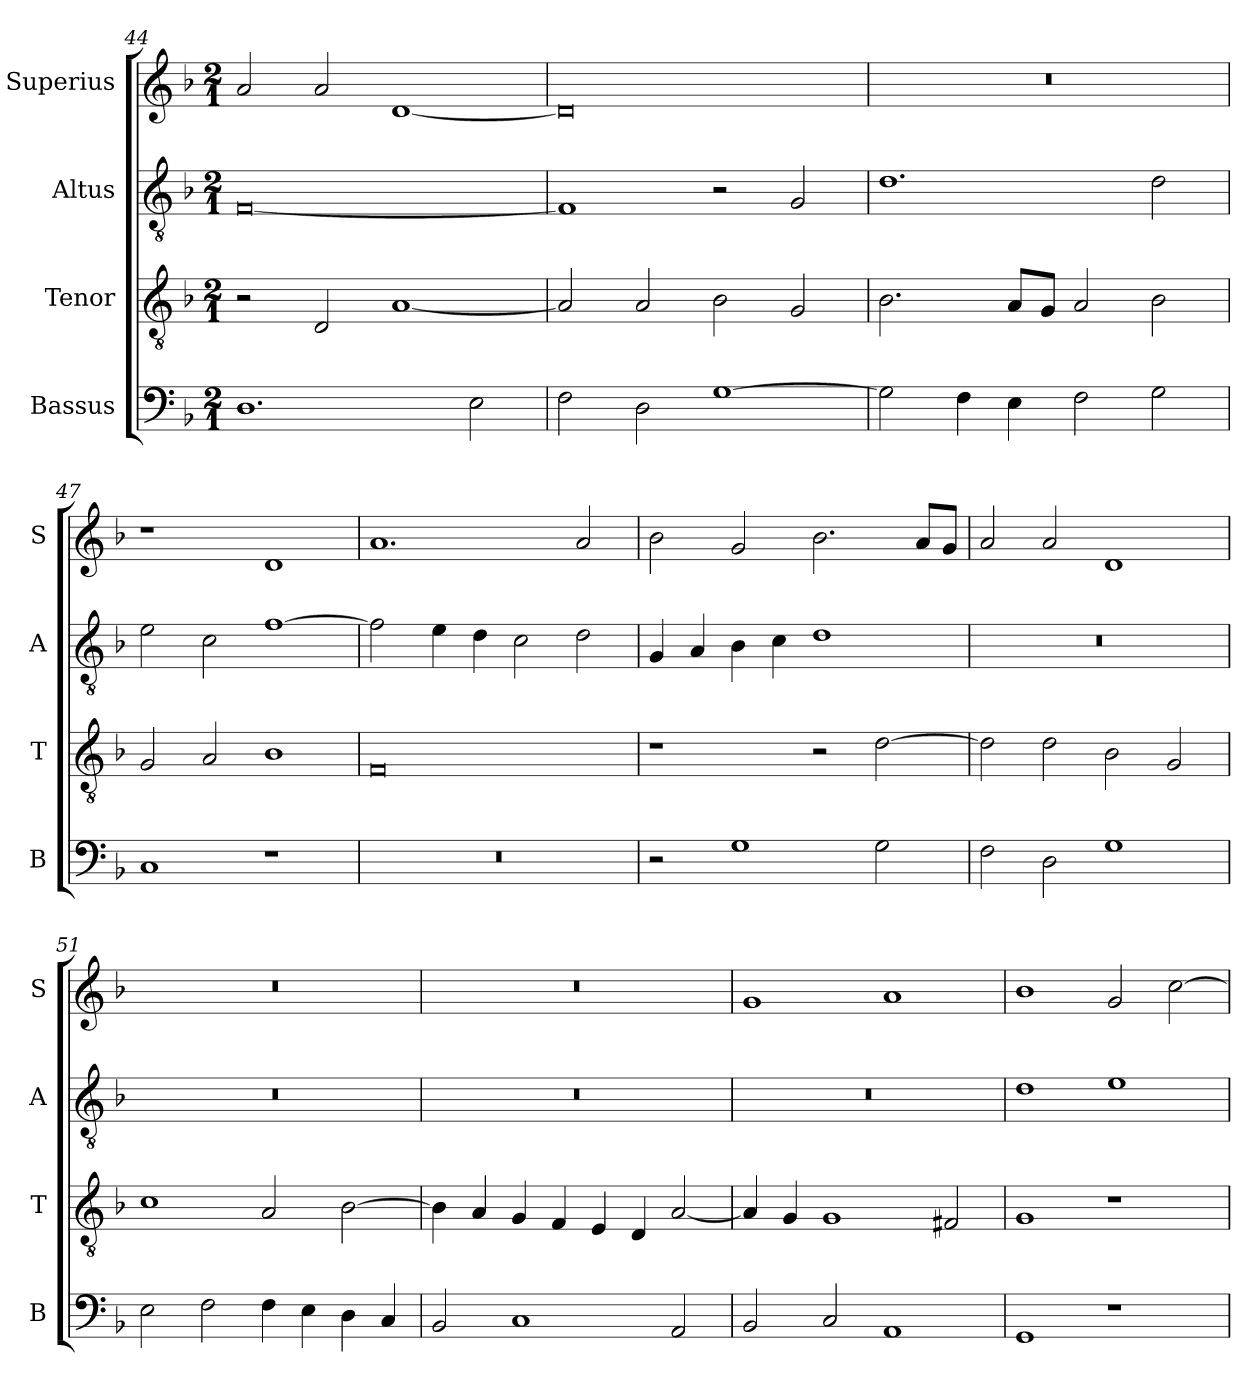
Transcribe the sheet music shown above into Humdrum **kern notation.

**kern	**kern	**kern	**kern
*part4	*part3	*part2	*part1
*staff4	*staff3	*staff2	*staff1
*I"Bassus	*I"Tenor	*I"Altus	*I"Superius
*I'B	*I'T	*I'A	*I'S
*clefF4	*clefGv2	*clefGv2	*clefG2
*k[b-]	*k[b-]	*k[b-]	*k[b-]
*F:	*F:	*F:	*F:
*M2/1	*M2/1	*M2/1	*M2/1
=44	=44	=44	=44
1.D	2r	[0F	2a
.	2D	.	2a
.	[1A	.	[1d
2E	.	.	.
=45	=45	=45	=45
2F	2A]	1F]	0d]
2D	2A	.	.
[1G	2B-	2r	.
.	2G	2G	.
=46	=46	=46	=46
2G]	2.B-	1.d	0r
4F	.	.	.
4E	8AL	.	.
.	8GJ	.	.
2F	2A	.	.
2G	2B-	2d	.
=47	=47	=47	=47
1C	2G	2e	1r
.	2A	2c	.
1r	1B-	[1f	1d
=48	=48	=48	=48
0r	0F	2f]	1.a
.	.	4e	.
.	.	4d	.
.	.	2c	.
.	.	2d	2a
=49	=49	=49	=49
2r	1r	4G	2b-
.	.	4A	.
1G	.	4B-	2g
.	.	4c	.
.	2r	1d	2.b-
2G	[2d	.	.
.	.	.	8aL
.	.	.	8gJ
=50	=50	=50	=50
2F	2d]	0r	2a
2D	2d	.	2a
1G	2B-	.	1d
.	2G	.	.
=51	=51	=51	=51
2E	1c	0r	0r
2F	.	.	.
4F	2A	.	.
4E	.	.	.
4D	[2B-	.	.
4C	.	.	.
=52	=52	=52	=52
2BB-	4B-]	0r	0r
.	4A	.	.
1C	4G	.	.
.	4F	.	.
.	4E	.	.
.	4D	.	.
2AA	[2A	.	.
=53	=53	=53	=53
2BB-	4A]	0r	1g
.	4G	.	.
2C	1G	.	.
1AA	.	.	1a
.	2F#X	.	.
=54	=54	=54	=54
1GG	1G	1d	1b-
1r	1r	1e	2g
.	.	.	[2cc
=	=	=	=
*-	*-	*-	*-
